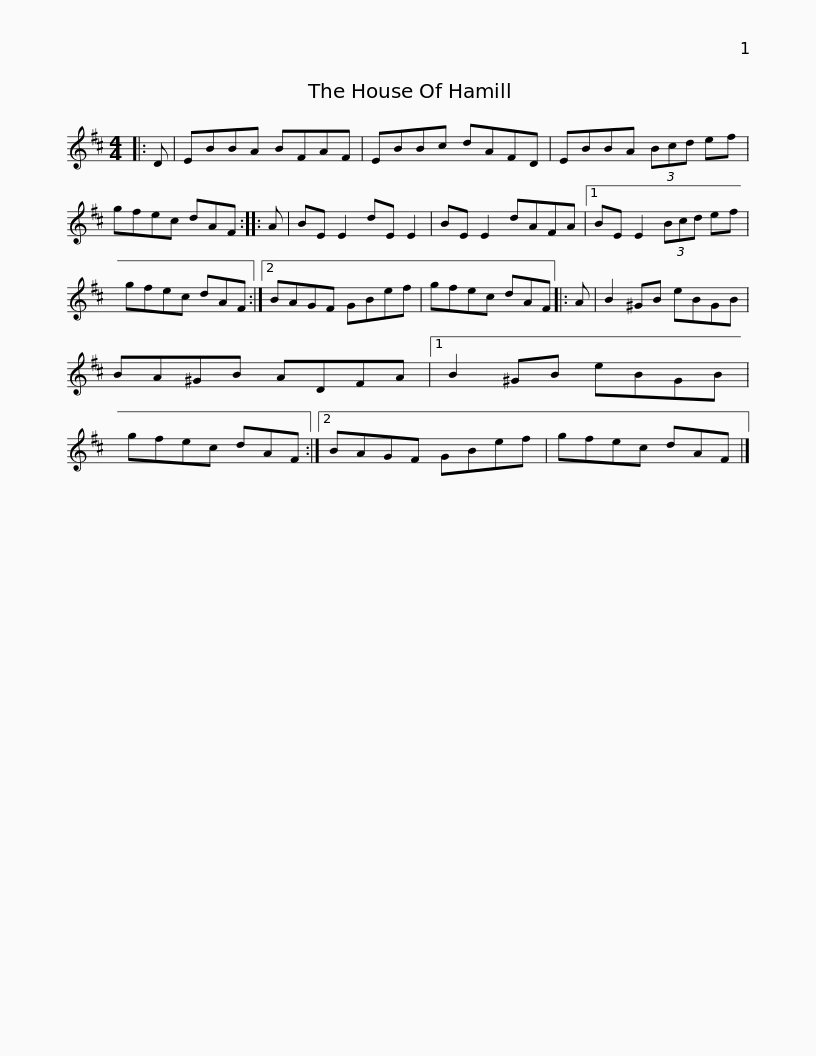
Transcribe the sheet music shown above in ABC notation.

X:1
L:1/8
M:4/4
I:linebreak $
K:D
V:1 treble
V:1
|: D | EBBA BFAF | EBBc dAFD | EBBA (3Bcd ef | gfec dAF :: %5
 A | BE E2 dE E2 |$ BE E2 dAFA |1 BE E2 (3Bcd ef | gfec dAF :|2 %10
 BAGF GBef | gfec dAF |: A |$ B2 ^GB eBGB | BA^GB ADFA |1 %15
 B2 ^GB eBGB | gfec dAF :|2 BAGF GBef |$ gfec dAF |] %19
